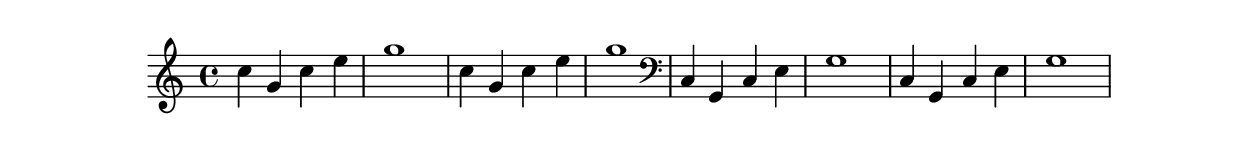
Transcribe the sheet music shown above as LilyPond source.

\header {
  texidoc = "Notes are entered using absolute octaves,
octaves relative to the previous note, or relative to a fixed octave."
  }
\version "2.19.21"

\new Staff {
  \relative { c''4 g \absolute { c'' } e' \fixed c'' { g1 }}
  \fixed c'' { c4 \fixed c' { g } c e \relative { g''1 } }
  \clef bass \relative { c4 g c e g1 }
  \fixed c { c4 g, c e g1 }
}
